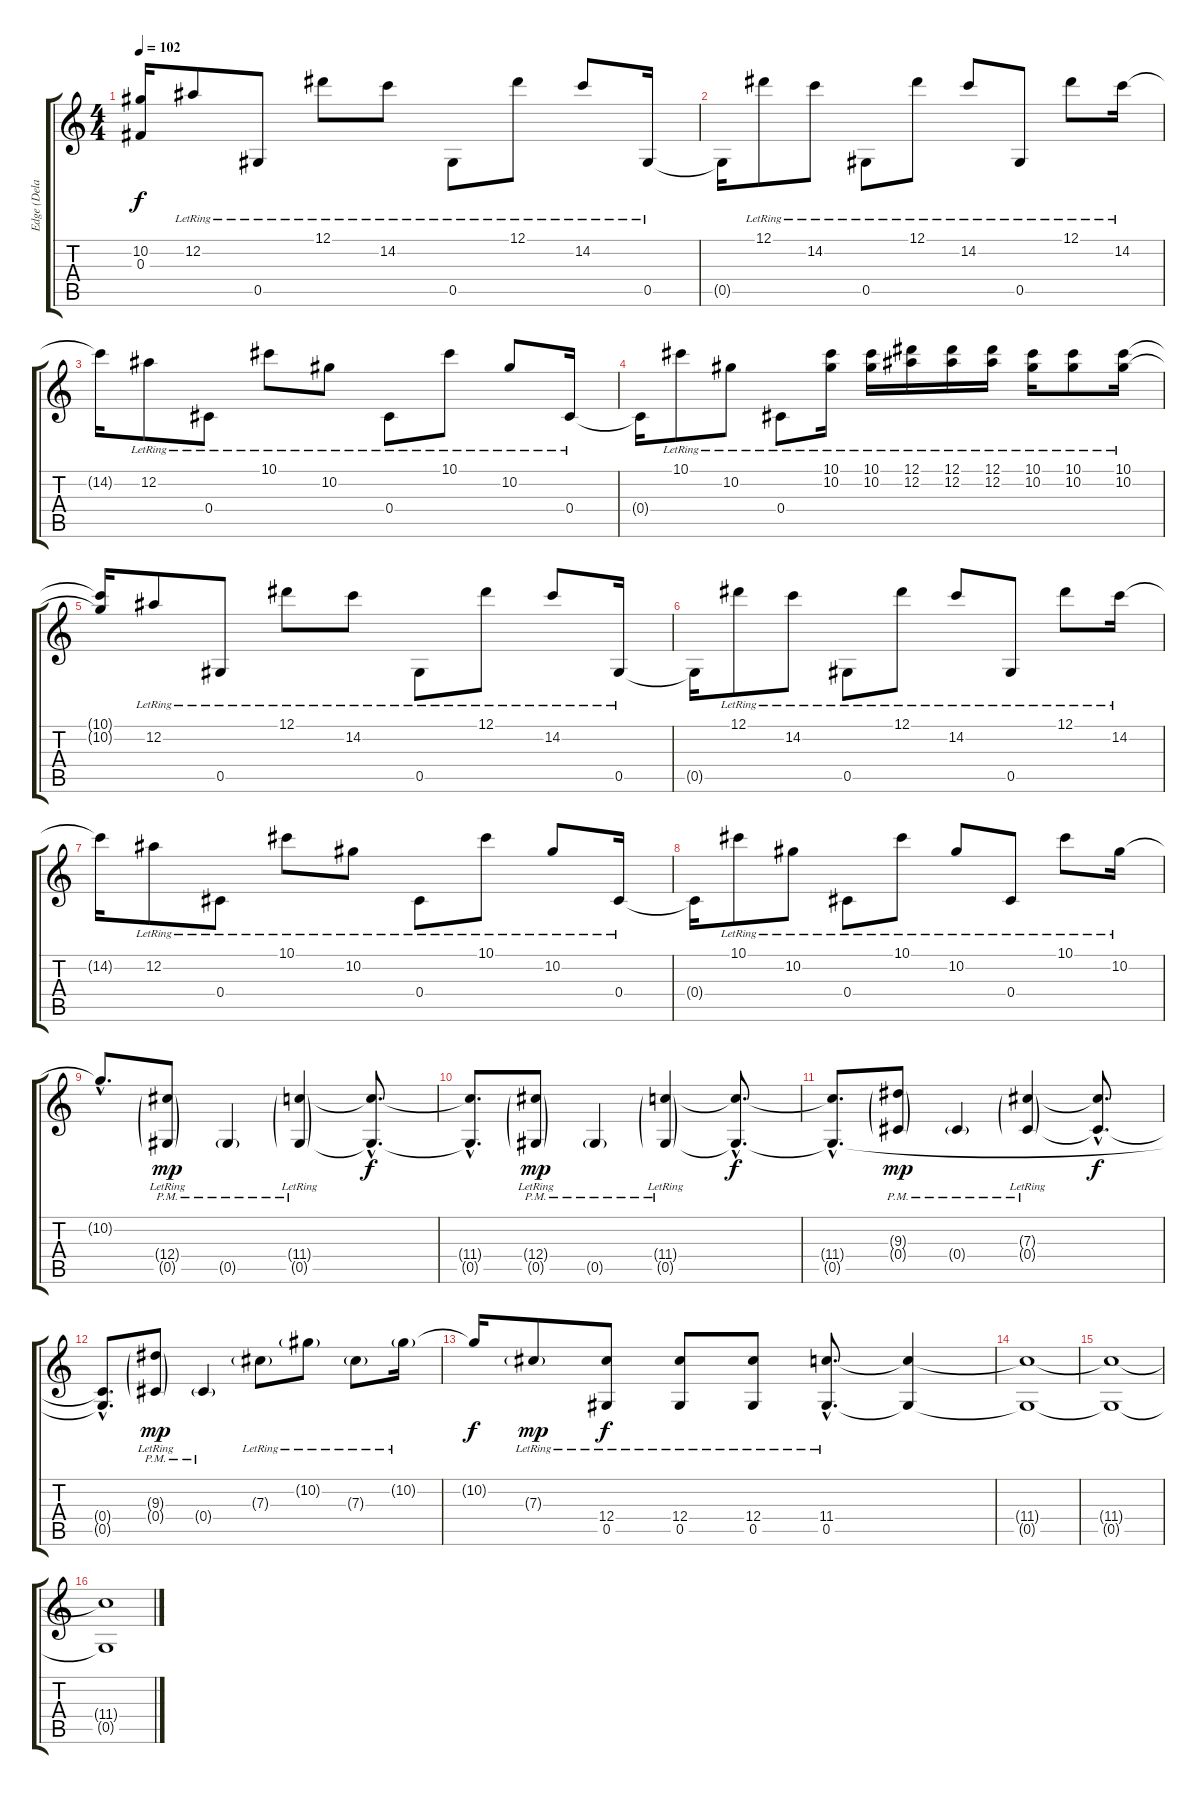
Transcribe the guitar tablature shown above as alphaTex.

\track ("Edge (Delay)" "Edge (Dela") {instrument electricguitarjazz}
\staff {score tabs}
\tuning (Eb4 Bb3 Gb3 Db3 Ab2 Eb2) {hide}
\ts (4 4)
\tempo 102
\clef g2
\ks c
(10.2{t} 0.3).16{dy f} 12.2{lr}.8 0.5{lr}.8 12.1{lr}.8 14.2{lr}.8 0.5{lr}.8 12.1{lr}.8 14.2{lr}.8 0.5{lr}.16 |
0.5{t}.16 12.1{lr}.8 14.2{lr}.8 0.5{lr}.8 12.1{lr}.8 14.2{lr}.8 0.5{lr}.8 12.1{lr}.8 14.2{lr}.16 |
14.2{t}.16 12.2{lr}.8 0.4{lr}.8 10.1{lr}.8 10.2{lr}.8 0.4{lr}.8 10.1{lr}.8 10.2{lr}.8 0.4{lr}.16 |
0.4{t}.16 10.1{lr}.8 10.2{lr}.8 0.4{lr}.8 (10.1{lr} 10.2{lr}).16 (10.1{lr} 10.2{lr}).16 (12.1{lr} 12.2{lr}).16 (12.1{lr} 12.2{lr}).16 (12.1{lr} 12.2{lr}).16 (10.1{lr} 10.2{lr}).16 (10.1{lr} 10.2{lr}).8 (10.1{lr} 10.2{lr}).16 |
(10.1{t} 10.2{t}).16 12.2{lr}.8 0.5{lr}.8 12.1{lr}.8 14.2{lr}.8 0.5{lr}.8 12.1{lr}.8 14.2{lr}.8 0.5{lr}.16 |
0.5{t}.16 12.1{lr}.8 14.2{lr}.8 0.5{lr}.8 12.1{lr}.8 14.2{lr}.8 0.5{lr}.8 12.1{lr}.8 14.2{lr}.16 |
14.2{t}.16 12.2{lr}.8 0.4{lr}.8 10.1{lr}.8 10.2{lr}.8 0.4{lr}.8 10.1{lr}.8 10.2{lr}.8 0.4{lr}.16 |
0.4{t}.16 10.1{lr}.8 10.2{lr}.8 0.4{lr}.8 10.1{lr}.8 10.2{lr}.8 0.4{lr}.8 10.1{lr}.8 10.2{lr}.16 |
10.2{hac t}.8{d} (12.4{g lr} 0.5{g pm}).8{dy mp} 0.5{g pm}.4 (11.4{g lr} 0.5{g pm}).4 (11.4{hac t} 0.5{hac t}).8{d dy f} |
(11.4{hac t} 0.5{hac t}).8{d} (12.4{g lr} 0.5{g pm}).8{dy mp} 0.5{g pm}.4 (11.4{g lr} 0.5{g pm}).4 (11.4{hac t} 0.5{hac t}).8{d dy f} |
(11.4{hac t} 0.5{hac t}).8{d} (9.3{g pm} 0.4{g pm}).8{dy mp} 0.4{g pm}.4 (7.3{g lr} 0.4{g pm}).4 (7.3{hac t} 0.4{hac t}).8{d dy f} |
(0.4{hac t} 0.5{hac t}).8{d} (9.3{g lr} 0.4{g pm}).8{dy mp} 0.4{g pm}.4 7.3{g lr}.8 10.2{g lr}.8 7.3{g lr}.8 10.2{g lr}.16 |
10.2{t}.16{dy f} 7.3{g lr}.8{dy mp} (12.4{lr} 0.5{lr}).8{dy f} (12.4{lr} 0.5{lr}).8 (12.4{lr} 0.5{lr}).8 (11.4{hac lr} 0.5{hac lr}).8{d} (11.4{t} 0.5{t}).4 |
(11.4{t} 0.5{t}).1 |
(11.4{t} 0.5{t}).1 |
(11.4{t} 0.5{t}).1
